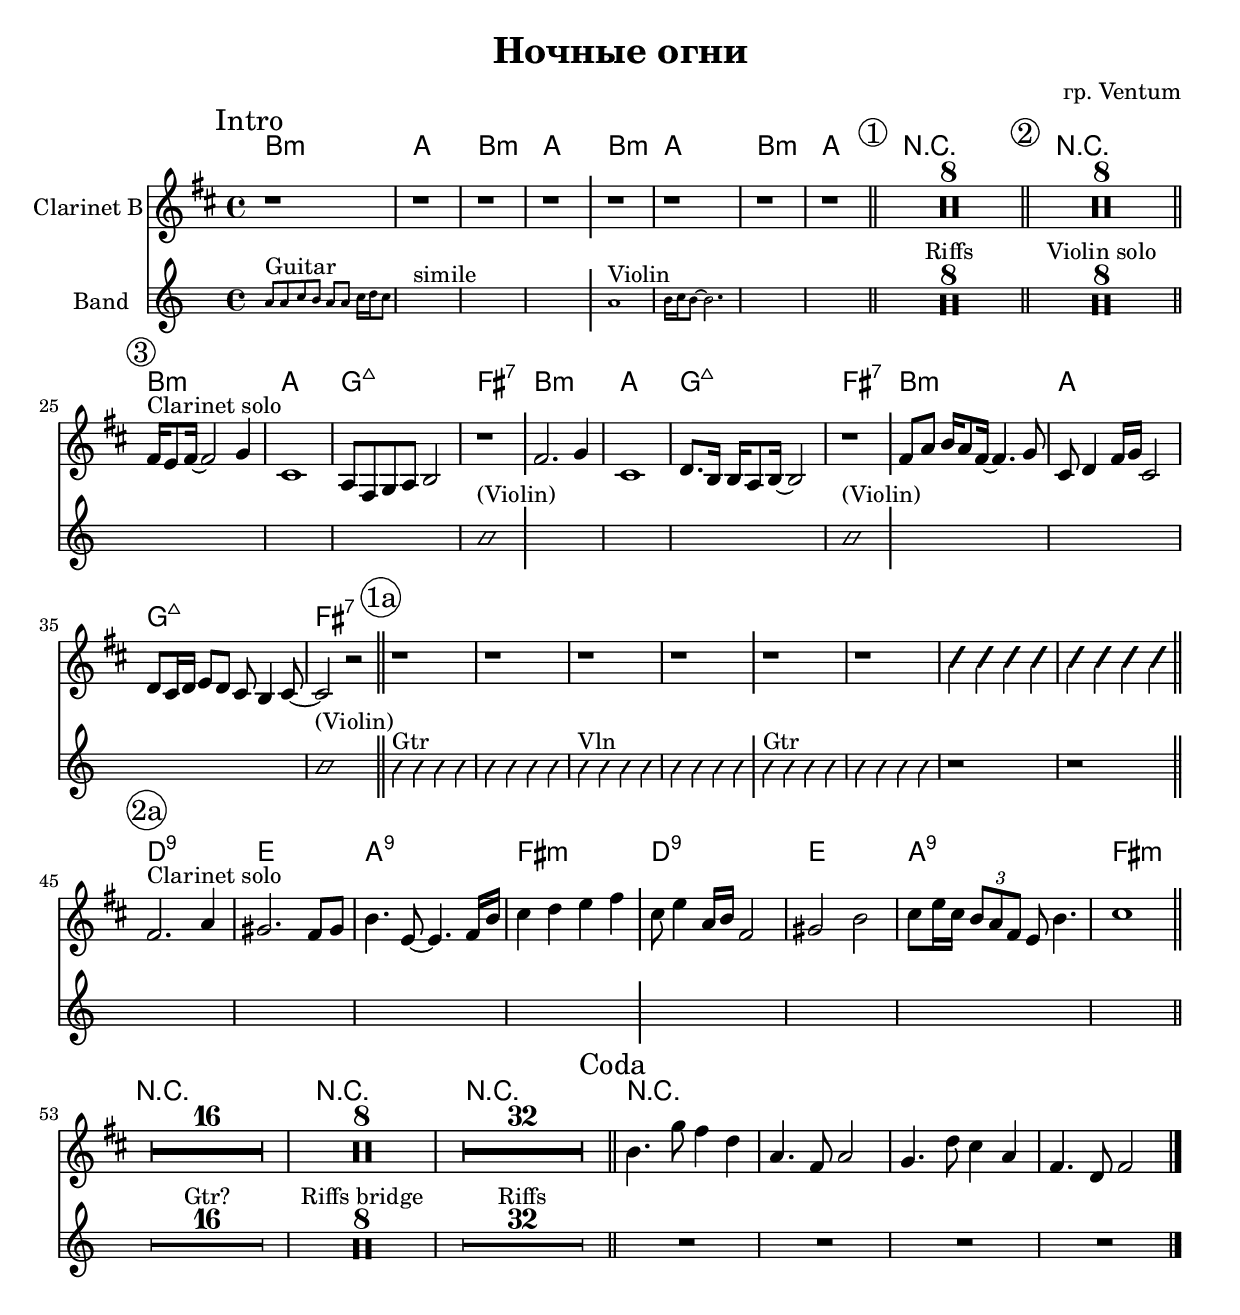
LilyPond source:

\version "2.18.2"

\header {
  title = "Ночные огни"
  composer = "гр. Ventum"
}

outKey = bes %c'

%{
  2017-10-11 ZOOM0006.MP3
00:08 Intro 4m
00:22      Violin Solo 4m
00:36 (1) Riffs 8m
00:58 (2) violin theme 8m
01:20 (3) Clarinet solo /Ride  3 раза - clarinet /концовка violin
02:08 (1a) Riffs 8m 
02:30 (2a) Clarinet  (Gtr/Vln/Gtr/Clr) -> Clarinet solo


.... (4) Clean Gtr
02:52 End	


  2017-10-18 25_full.MP3
00:02 Intro 4m , Vln 4M
00:29 (1) Riffs 8m
00:52 (2) Violin theme 8m
01:16 (3) Clarinet solo /Ride Violin replays x3
02:02 (1a) Riffs 8m
02:49 "Theme A": Clean gtr solo /hi-hat  
03:52 Drums break
04:07 trash riffs
05:01 "Theme A": Clean gtr solo /Coda

  2017-09-15 https://yadi.sk/i/e-i-h3Hx3Mvpfa

00:21 Intro 4m, Vln 4m
00:51 (1) Riffs with gtr flageolets 8m
01:14 (2) Vln theme A 16m
01:37 (3) place for Clarinet solo/Vln replays x3
02:24 (1a) Riffs with gtr flageolets 8m
02:41 Vln theme A (now Clarinet solo)
03:10 Gtr clean solo B 
03:41 -//- with Vln
04:11 trash riffs intro 8m
04:25 trash riffs tutti 32m
05:23 Gtr clean solo B (Coda) (now played on Clarinet)

%}

longBar = #(define-music-function (parser location ) ( ) #{ \once \override Staff.BarLine.bar-extent = #'(-3 . 3) #})

He = \chordmode {s1 s1 s1 s1 }

Hi = \chordmode {a1:m | g }
Ha = \chordmode {
   c1:9 | d1 | g:9 | e:m |
}

Hb = \chordmode {
  a1:m | g | f:maj | e:7 |
}

Intro = {
	\tag #'Harmony {\chordmode { 
	  % R1*8 
	  \Hi \Hi \Hi \Hi 
	}}
	\tag #'Clarinet {
	  \mark Intro
	  % R1*8 
	  r1 r1 r1 r1 \longBar 
	  r1 r1 r1 r1
	  \bar "||"
	}
	\tag #'Band {
	  % R1*8
	  \relative c''{a8^"Guitar" a c b a a c16 d c8 | }
	  % s1 
	  s1^simile s1 s1 \longBar |
	  \relative c''{a1^Violin | b16 c b8~b2. |}
	  % s1 s1 
	  s1 s1 
	}
}

PI = {
	\tag #'Harmony { R1*8
		% s1 s1 s1 s1
		% s1 s1 s1 s1
	}
	\tag #'Clarinet {
		\mark \markup{\circle {1}} 
		R1*8
		% r1 r1 r1 r1 \longBar |
		% r1 r1 r1 r1 \longBar 
		\bar "||"
	}
	\tag #'Band {
		R1*8^"Riffs"
		% s1^"Riffs" s1 s1 s1 \longBar
		% s1 s1 s1 s1 \longBar 
		\bar "||"
	}
}

PIa = {
	\tag #'Harmony { % R1*8
		s1 s1 s1 s1 \longBar
		s1 s1 s1 s1
	}
	\tag #'Clarinet {
		\mark \markup{\circle {"1a"}} 
		% R1*8
		r1 r1 r1 r1 \longBar |
		r1 r1  % r1 r1
		\improvisationOn
		b'4 b' b' b' | b'4 b' b' b' \longBar
		\improvisationOff
		\bar "||"
	}
	\tag #'Band {
		% R1*8^"Riffs"
		\improvisationOn
		b'4^"Gtr" b' b' b' | b'4 b' b' b'
		b'4^"Vln" b' b' b' | b'4 b' b' b' \longBar
		b'4^"Gtr" b' b' b' | b'4 b' b' b' 
		r1 | r1 \longBar
		\improvisationOff
		% s1^"Riffs" s1 s1 s1 \longBar
		% s1 s1 s1 s1
		\bar "||"
	}
}

PII = {
	\tag #'Harmony {
		R1*8
		% \Ha \Ha 
	}
	\tag #'Clarinet {
		\mark \markup{\circle {2}} 
		R1*8
		% r1 r1 r1 r1 \longBar |
		% r1 r1 r1 r1
		\bar "||"
	}
	\tag #'Band {
		R1*8^"Violin solo"
		% s1^"Violin solo" s1 s1 s1 \longBar
		% s1 s1 s1 s1
		\bar "||"
	}
}

PIII = {
	\tag #'Harmony {\Hb \Hb \Hb }
	\tag #'Clarinet {
	  \mark \markup{\circle {3}} 
	  \relative c'{
		% e2.^"Clarinet solo" f8. e16 | b1 | c1 | r1 \bar "."
		e16^"Clarinet solo" d8 e16~e2 f4 | b,1 | g8 e f g a2 | r1 | \longBar |
		% e4 c a c | f8 d b gis  f gis b d | e4 c a c | r1 |
	  }
	  \relative c'{e2. f4 | b,1 | c8. a16 a g8 a16~a2 | r1 \longBar | }
	  \relative c'{
		e8 g a16 g8 e16~e4. f8 | b,8 c4 e16 f b,2  | 
		% s4. f16 g a g f8 e f16 g | e2 r 
		c8 b16 c d8 c b a4 b8~ | b2 r
		\longBar
		\bar "||"
	  }
	}
	\tag #'Band { 
	  s1 | s1 | s1 | \improvisationOn  b'1^"(Violin)" \improvisationOff \longBar |
	  s1 | s1 | s1 | \improvisationOn  b'1^"(Violin)" \improvisationOff \longBar |
	  s1 | s1 | s1 | \improvisationOn  b'1^"(Violin)" \improvisationOff \longBar \bar "||"
	}
}

PIIa = {
	\tag #'Harmony {\Ha \Ha }   %\Ha \Ha}
		\tag #'Clarinet { 
		\mark \markup{\circle{"2a"}}

		\relative c'{e2.^"Clarinet solo" g4 | fis2. e8 fis | a4. d,8~ d4. e16 a | b4 c d e \longBar  }
		\relative c''{b8 d4 g,16 a e2 | fis2 a | b8 d16 b \tuplet 3/2 {a8 g e} d8 a'4. | b1 \longBar }
		\bar "||"
	}
	\tag #'Band {
	  % \mark \markup{\circle{"2a"}}
		% \improvisationOn
		% b'4^Guitar b'4 b'4 b'4 | 
		% b'4 b'4 b'4 b'4 | 
		% b'4 b'4 b'4 b'4 | 
		% b'4 b'4 b'4 b'4  \longBar 

		% b'4^Violin b'4 b'4 b'4 | 
		% b'4 b'4 b'4 b'4 | 
		% b'4 b'4 b'4 b'4 | 
		% b'4 b'4 b'4 b'4  \longBar 

		% b'4^Guitar b'4 b'4 b'4 | 
		% b'4 b'4 b'4 b'4 | 
		% b'4 b'4 b'4 b'4 | 
		% b'4 b'4 b'4 b'4  \longBar | 
		% \improvisationOff
		
		s1 s1 s1 s1 \longBar
		s1 s1 s1 s1 
	   
	   \bar "||"
	}
}

PIV = {
	\tag #'Harmony { R1*16 }
	\tag #'Clarinet { R1*16 }
	\tag #'Band { R1*16^"Gtr?" }
}

PIVa = {
	\tag #'Harmony { R1*8 }
	\tag #'Clarinet { R1*8 }
	\tag #'Band { R1*8^"Riffs bridge" }
}

PV = {
	\tag #'Harmony { R1*32 }
	\tag #'Clarinet { R1*32 \bar "||" }
	\tag #'Band { R1*32^"Riffs" }
}

Coda = {
	\tag #'Harmony { R1*4 }
	\tag #'Clarinet {
		\mark "Coda"
		\relative c''{
			a4. f'8 e4 c | g4. e8 g2 | f4. c'8 b4 g | e4. c8 e2 \bar "|."
		}
	}
	\tag #'Band { R1*4 }
}

Music = {
	\Intro 
	\PI 
	\PII 
	\break
	\PIII 
	\PIa 
	\break
	\PIIa
	\PIV
	\PIVa
	\PV
	\Coda
}

<<
	\compressFullBarRests
	\new ChordNames{\transpose \outKey c'{
		\keepWithTag #'Harmony \Music
	}}
	\new Staff{\transpose \outKey c'{
		\clef treble 
		\time 4/4
		\key a \minor
		\set Staff.instrumentName = "Clarinet B"
		\keepWithTag #'Clarinet \Music
	}}
	%{
	\new ChordNames{
		\keepWithTag #'Harmony \Music
	}
	%}
	\new Staff \with{
		\override StaffSymbol.staff-space = #.6
		\override NoteHead.font-size = #-4
	}{
		\clef treble 
		\time 4/4
		\key a \minor
		\set Staff.instrumentName = "Band"
		\keepWithTag #'Band \Music
	}
>>

%{
<<
	\new Staff{
		\clef treble
		\time 4/4
		\set Staff.instrumentName = "Clarinet"
		\key d \major
		\mark "Coda"
		\relative c''{
			b4. g'8 fis4 d | a4. fis8 a2 | g4. d'8 cis4 a | fis4. d8 fis2 \bar "||"
		}
	}
>>
%}
